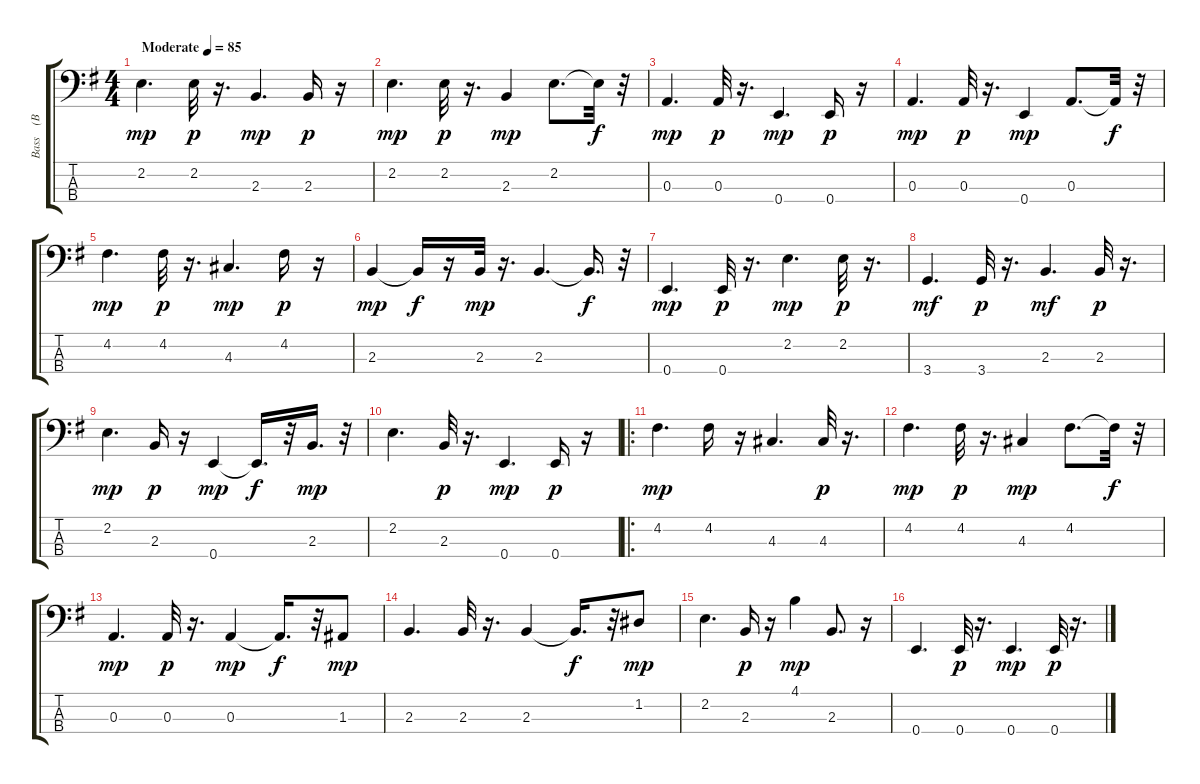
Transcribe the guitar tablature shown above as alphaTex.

\track ("Bass    (BB)" "Bass    (B") {instrument acousticbass}
\staff {score tabs}
\tuning (G2 D2 A1 E1) {hide}
\ts (4 4)
\tempo (85 "Moderate")
\clef f4
\ks eminor
2.2.4{d dy mp instrument acousticbass} 2.2.32{dy p} r.16{d} 2.3.4{d dy mp} 2.3.16{dy p} r.16 |
2.2.4{d dy mp} 2.2.32{dy p} r.16{d} 2.3.4{dy mp} 2.2.8{d} 2.2{t}.32{dy f} r.32 |
0.3.4{d dy mp} 0.3.32{dy p} r.16{d} 0.4.4{d dy mp} 0.4.16{dy p} r.16 |
0.3.4{d dy mp} 0.3.32{dy p} r.16{d} 0.4.4{dy mp} 0.3.8{d} 0.3{t}.32{dy f} r.32 |
4.2.4{d dy mp} 4.2.32{dy p} r.16{d} 4.3.4{d dy mp} 4.2.16{dy p} r.16 |
2.3.4{dy mp} 2.3{t}.16{dy f} r.16 2.3.32{dy mp} r.16{d} 2.3.4{d} 2.3{t}.16{d dy f} r.32 |
0.4.4{d dy mp} 0.4.32{dy p} r.16{d} 2.2.4{d dy mp} 2.2.32{dy p} r.16{d} |
3.4.4{d dy mf instrument fretlessbass} 3.4.32{dy p} r.16{d} 2.3.4{d dy mf} 2.3.32{dy p} r.16{d} |
2.2.4{d dy mp} 2.3.16{dy p} r.16 0.4.4{dy mp} 0.4{t}.16{d dy f} r.32 2.3.16{d dy mp} r.32 |
2.2.4{d instrument acousticbass} 2.3.32{dy p} r.16{d} 0.4.4{d dy mp} 0.4.16{dy p} r.16 |
\ro
4.2.4{d dy mp} 4.2.16 r.16 4.3.4{d} 4.3.32{dy p} r.16{d} |
4.2.4{d dy mp} 4.2.32{dy p} r.16{d} 4.3.4{dy mp} 4.2.8{d} 4.2{t}.32{dy f} r.32 |
0.3.4{d dy mp} 0.3.32{dy p} r.16{d} 0.3.4{dy mp} 0.3{t}.16{d dy f} r.32 1.3.8{dy mp} |
2.3.4{d} 2.3.32 r.16{d} 2.3.4 2.3{t}.16{d dy f} r.32 1.2.8{dy mp} |
2.2.4{d} 2.3.16{dy p} r.16 4.1.4{dy mp} 2.3.8{d} r.16 |
0.4.4{d} 0.4.32{dy p} r.16{d} 0.4.4{d dy mp} 0.4.32{dy p} r.16{d}
